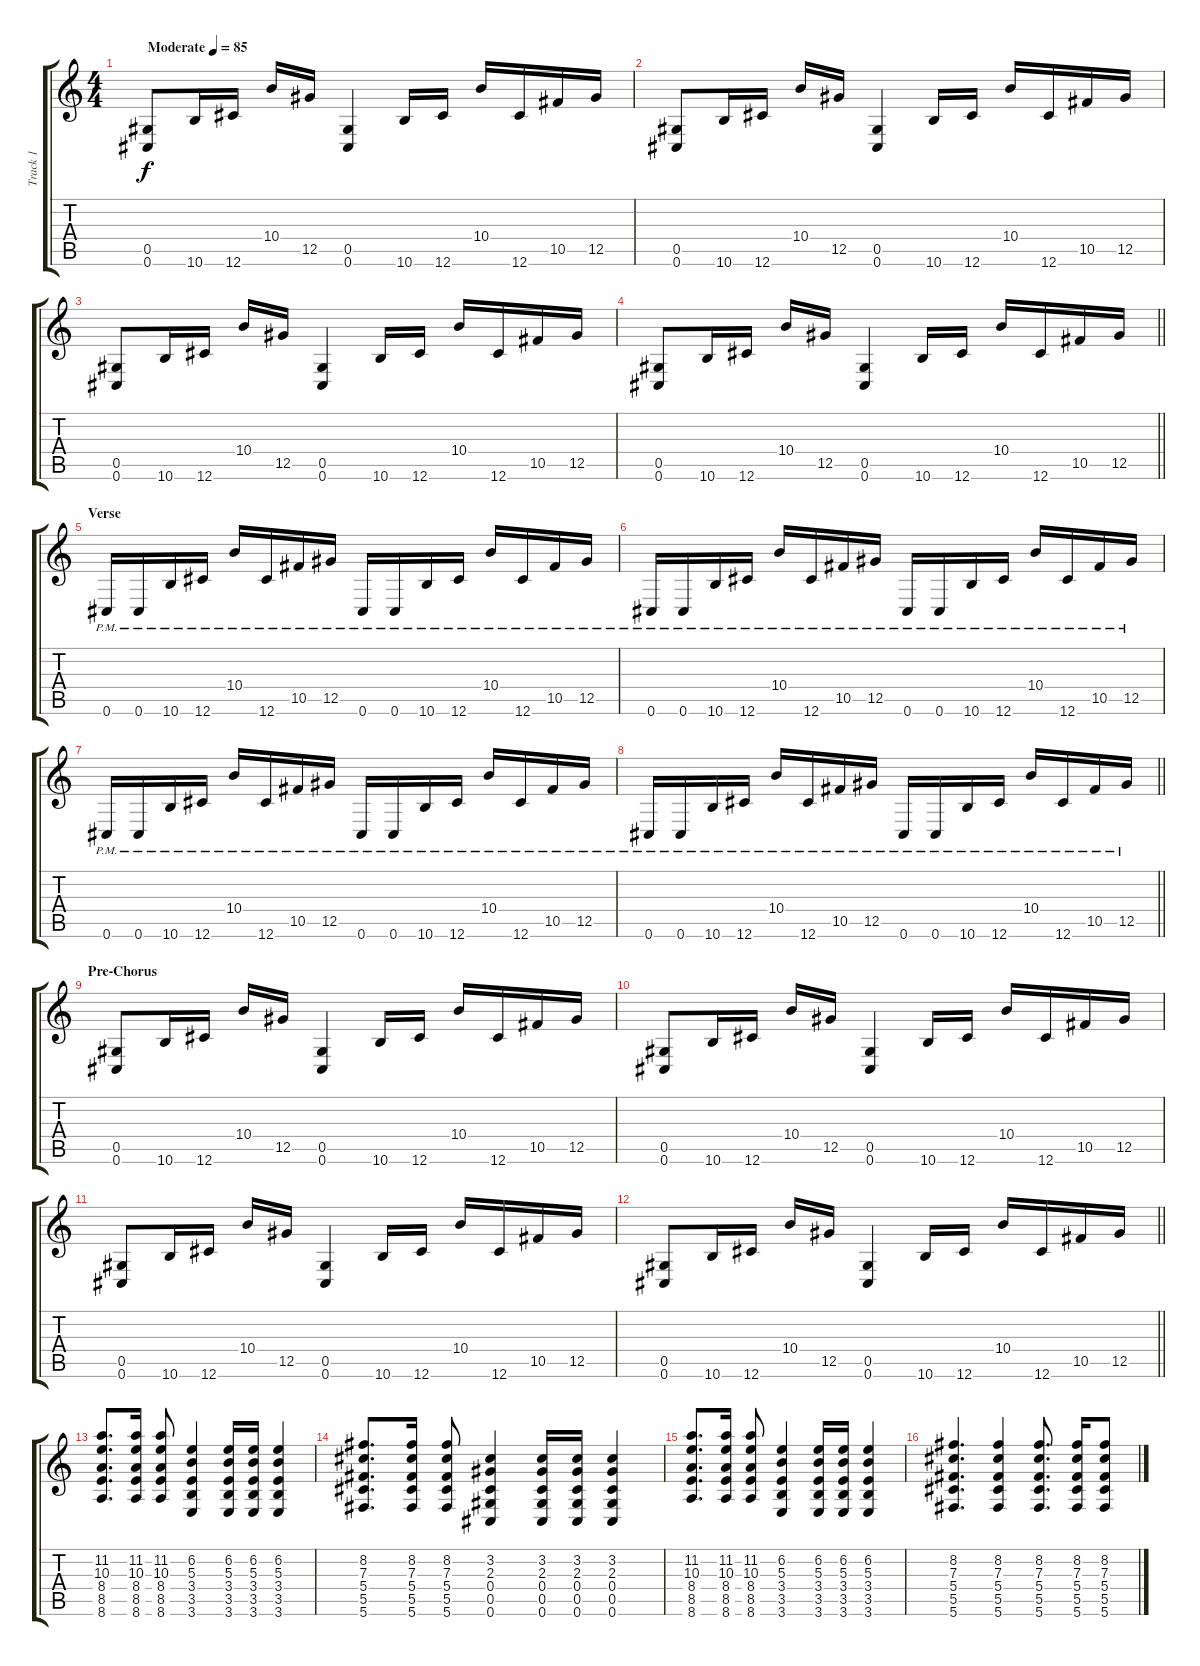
\track ("Track 1" "Track 1") {instrument overdrivenguitar}
\staff {score tabs}
\tuning (Eb4 Bb3 Gb3 Db3 Ab2 Db2) {hide}
\ts (4 4)
\tempo (85 "Moderate")
\clef g2
\ks c
(0.5 0.6).8{dy f instrument overdrivenguitar} 10.6.16 12.6.16 10.4.16 12.5.16 (0.5 0.6).4 10.6.16 12.6.16 10.4.16 12.6.16 10.5.16 12.5.16 |
(0.5 0.6).8 10.6.16 12.6.16 10.4.16 12.5.16 (0.5 0.6).4 10.6.16 12.6.16 10.4.16 12.6.16 10.5.16 12.5.16 |
(0.5 0.6).8 10.6.16 12.6.16 10.4.16 12.5.16 (0.5 0.6).4 10.6.16 12.6.16 10.4.16 12.6.16 10.5.16 12.5.16 |
\barLineRight lightlight
(0.5 0.6).8 10.6.16 12.6.16 10.4.16 12.5.16 (0.5 0.6).4 10.6.16 12.6.16 10.4.16 12.6.16 10.5.16 12.5.16 |
\section ("" "Verse")
0.6{pm}.16 0.6{pm}.16 10.6{pm}.16 12.6{pm}.16 10.4{pm}.16 12.6{pm}.16 10.5{pm}.16 12.5{pm}.16 0.6{pm}.16 0.6{pm}.16 10.6{pm}.16 12.6{pm}.16 10.4{pm}.16 12.6{pm}.16 10.5{pm}.16 12.5{pm}.16 |
0.6{pm}.16 0.6{pm}.16 10.6{pm}.16 12.6{pm}.16 10.4{pm}.16 12.6{pm}.16 10.5{pm}.16 12.5{pm}.16 0.6{pm}.16 0.6{pm}.16 10.6{pm}.16 12.6{pm}.16 10.4{pm}.16 12.6{pm}.16 10.5{pm}.16 12.5{pm}.16 |
0.6{pm}.16 0.6{pm}.16 10.6{pm}.16 12.6{pm}.16 10.4{pm}.16 12.6{pm}.16 10.5{pm}.16 12.5{pm}.16 0.6{pm}.16 0.6{pm}.16 10.6{pm}.16 12.6{pm}.16 10.4{pm}.16 12.6{pm}.16 10.5{pm}.16 12.5{pm}.16 |
\barLineRight lightlight
0.6{pm}.16 0.6{pm}.16 10.6{pm}.16 12.6{pm}.16 10.4{pm}.16 12.6{pm}.16 10.5{pm}.16 12.5{pm}.16 0.6{pm}.16 0.6{pm}.16 10.6{pm}.16 12.6{pm}.16 10.4{pm}.16 12.6{pm}.16 10.5{pm}.16 12.5{pm}.16 |
\section ("" "Pre-Chorus")
(0.5 0.6).8 10.6.16 12.6.16 10.4.16 12.5.16 (0.5 0.6).4 10.6.16 12.6.16 10.4.16 12.6.16 10.5.16 12.5.16 |
(0.5 0.6).8 10.6.16 12.6.16 10.4.16 12.5.16 (0.5 0.6).4 10.6.16 12.6.16 10.4.16 12.6.16 10.5.16 12.5.16 |
(0.5 0.6).8 10.6.16 12.6.16 10.4.16 12.5.16 (0.5 0.6).4 10.6.16 12.6.16 10.4.16 12.6.16 10.5.16 12.5.16 |
\barLineRight lightlight
(0.5 0.6).8 10.6.16 12.6.16 10.4.16 12.5.16 (0.5 0.6).4 10.6.16 12.6.16 10.4.16 12.6.16 10.5.16 12.5.16 |
(11.2 10.3 8.4 8.5 8.6).8{d instrument acousticguitarsteel} (11.2 10.3 8.4 8.5 8.6).16 (11.2 10.3 8.4 8.5 8.6).8 (6.2 5.3 3.4 3.5 3.6).4 (6.2 5.3 3.4 3.5 3.6).16 (6.2 5.3 3.4 3.5 3.6).16 (6.2 5.3 3.4 3.5 3.6).4 |
(8.2 7.3 5.4 5.5 5.6).8{d} (8.2 7.3 5.4 5.5 5.6).16 (8.2 7.3 5.4 5.5 5.6).8 (3.2 2.3 0.4 0.5 0.6).4 (3.2 2.3 0.4 0.5 0.6).16 (3.2 2.3 0.4 0.5 0.6).16 (3.2 2.3 0.4 0.5 0.6).4 |
(11.2 10.3 8.4 8.5 8.6).8{d instrument acousticguitarsteel} (11.2 10.3 8.4 8.5 8.6).16 (11.2 10.3 8.4 8.5 8.6).8 (6.2 5.3 3.4 3.5 3.6).4 (6.2 5.3 3.4 3.5 3.6).16 (6.2 5.3 3.4 3.5 3.6).16 (6.2 5.3 3.4 3.5 3.6).4 |
(8.2 7.3 5.4 5.5 5.6).4{d} (8.2 7.3 5.4 5.5 5.6).4 (8.2 7.3 5.4 5.5 5.6).8{d} (8.2 7.3 5.4 5.5 5.6).16 (8.2 7.3 5.4 5.5 5.6).8
